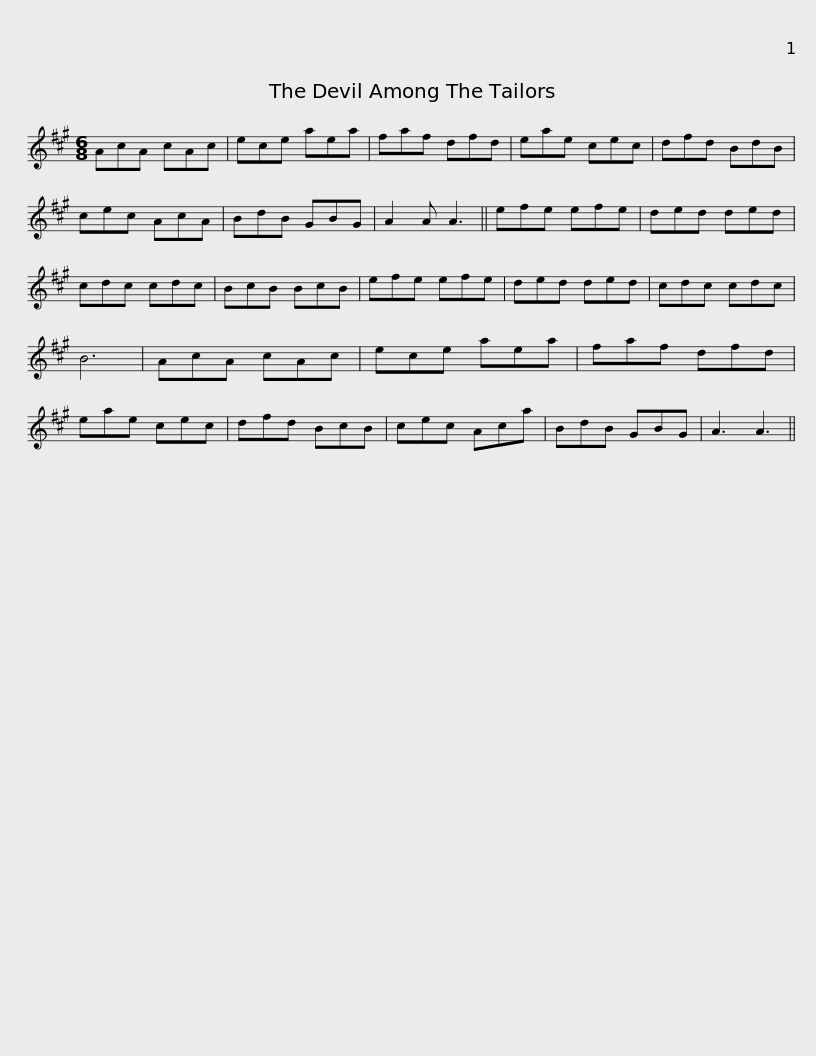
X:1
L:1/8
M:6/8
I:linebreak $
K:A
V:1 treble
V:1
 AcA cAc | ece aea | faf dfd | eae cec | dfd BdB | %5
 cec AcA | BdB GBG |$ A2 A A3 || efe efe | ded ded | %10
 cdc cdc | BcB BcB | efe efe | ded ded |$ cdc cdc | %15
 B6 | AcA cAc | ece aea | faf dfd | eae cec | %20
 dfd BcB | cec Aca |$ BdB GBG | A3 A3 || %24
